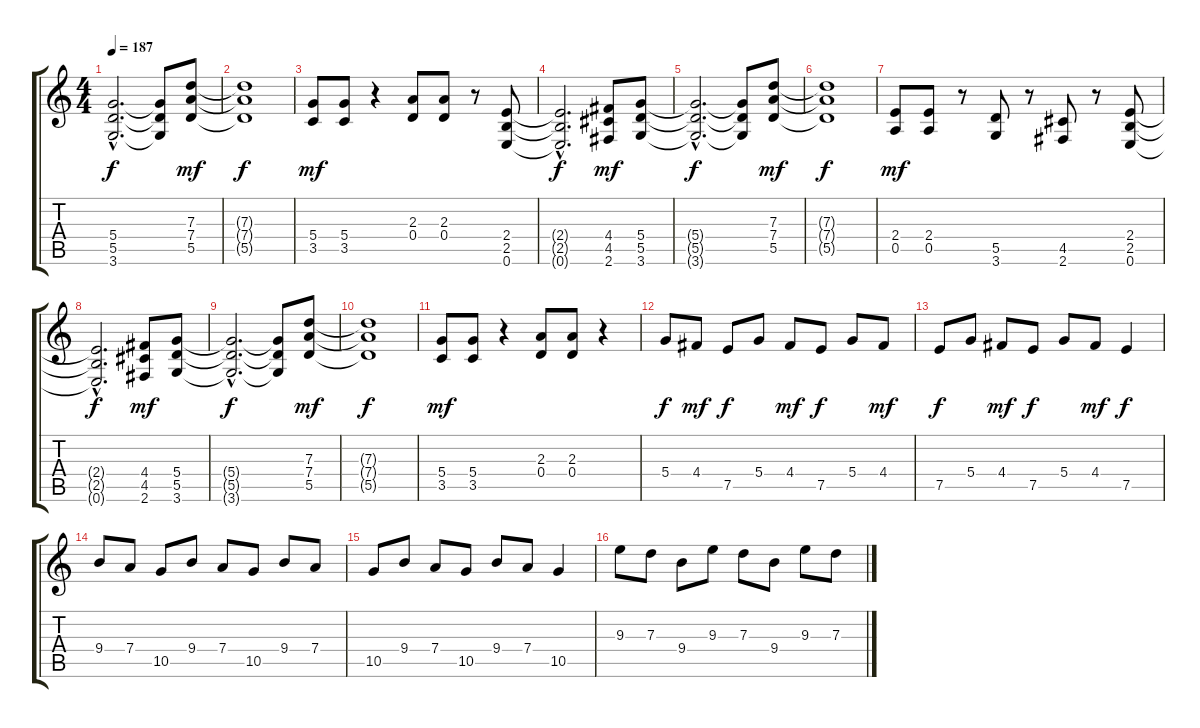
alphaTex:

\track "" {instrument distortionguitar}
\staff {score tabs}
\tuning (E4 B3 G3 D3 A2 E2) {hide}
\ts (4 4)
\tempo 187
\clef g2
\ks c
(5.4{hac t} 5.5{hac t} 3.6{hac t}).2{d dy f} (5.4{t} 5.5{t} 3.6{t}).8 (7.3 7.4 5.5).8{dy mf} |
(7.3{t} 7.4{t} 5.5{t}).1{dy f} |
(5.4 3.5).8{dy mf} (5.4 3.5).8 r.4 (2.3 0.4).8 (2.3 0.4).8 r.8 (2.4 2.5 0.6).8 |
(2.4{hac t} 2.5{hac t} 0.6{hac t}).2{d dy f} (4.4 4.5 2.6).8{dy mf} (5.4 5.5 3.6).8 |
(5.4{hac t} 5.5{hac t} 3.6{hac t}).2{d dy f} (5.4{t} 5.5{t} 3.6{t}).8 (7.3 7.4 5.5).8{dy mf} |
(7.3{t} 7.4{t} 5.5{t}).1{dy f} |
(2.4 0.5).8{dy mf} (2.4 0.5).8 r.8 (5.5 3.6).8 r.8 (4.5 2.6).8 r.8 (2.4 2.5 0.6).8 |
(2.4{hac t} 2.5{hac t} 0.6{hac t}).2{d dy f} (4.4 4.5 2.6).8{dy mf} (5.4 5.5 3.6).8 |
(5.4{hac t} 5.5{hac t} 3.6{hac t}).2{d dy f} (5.4{t} 5.5{t} 3.6{t}).8 (7.3 7.4 5.5).8{dy mf} |
(7.3{t} 7.4{t} 5.5{t}).1{dy f} |
(5.4 3.5).8{dy mf} (5.4 3.5).8 r.4 (2.3 0.4).8 (2.3 0.4).8 r.4 |
5.4.8{dy f} 4.4.8{dy mf} 7.5.8{dy f} 5.4.8 4.4.8{dy mf} 7.5.8{dy f} 5.4.8 4.4.8{dy mf} |
7.5.8{dy f} 5.4.8 4.4.8{dy mf} 7.5.8{dy f} 5.4.8 4.4.8{dy mf} 7.5.4{dy f} |
9.4.8 7.4.8 10.5.8 9.4.8 7.4.8 10.5.8 9.4.8 7.4.8 |
10.5.8 9.4.8 7.4.8 10.5.8 9.4.8 7.4.8 10.5.4 |
9.3.8 7.3.8 9.4.8 9.3.8 7.3.8 9.4.8 9.3.8 7.3.8
